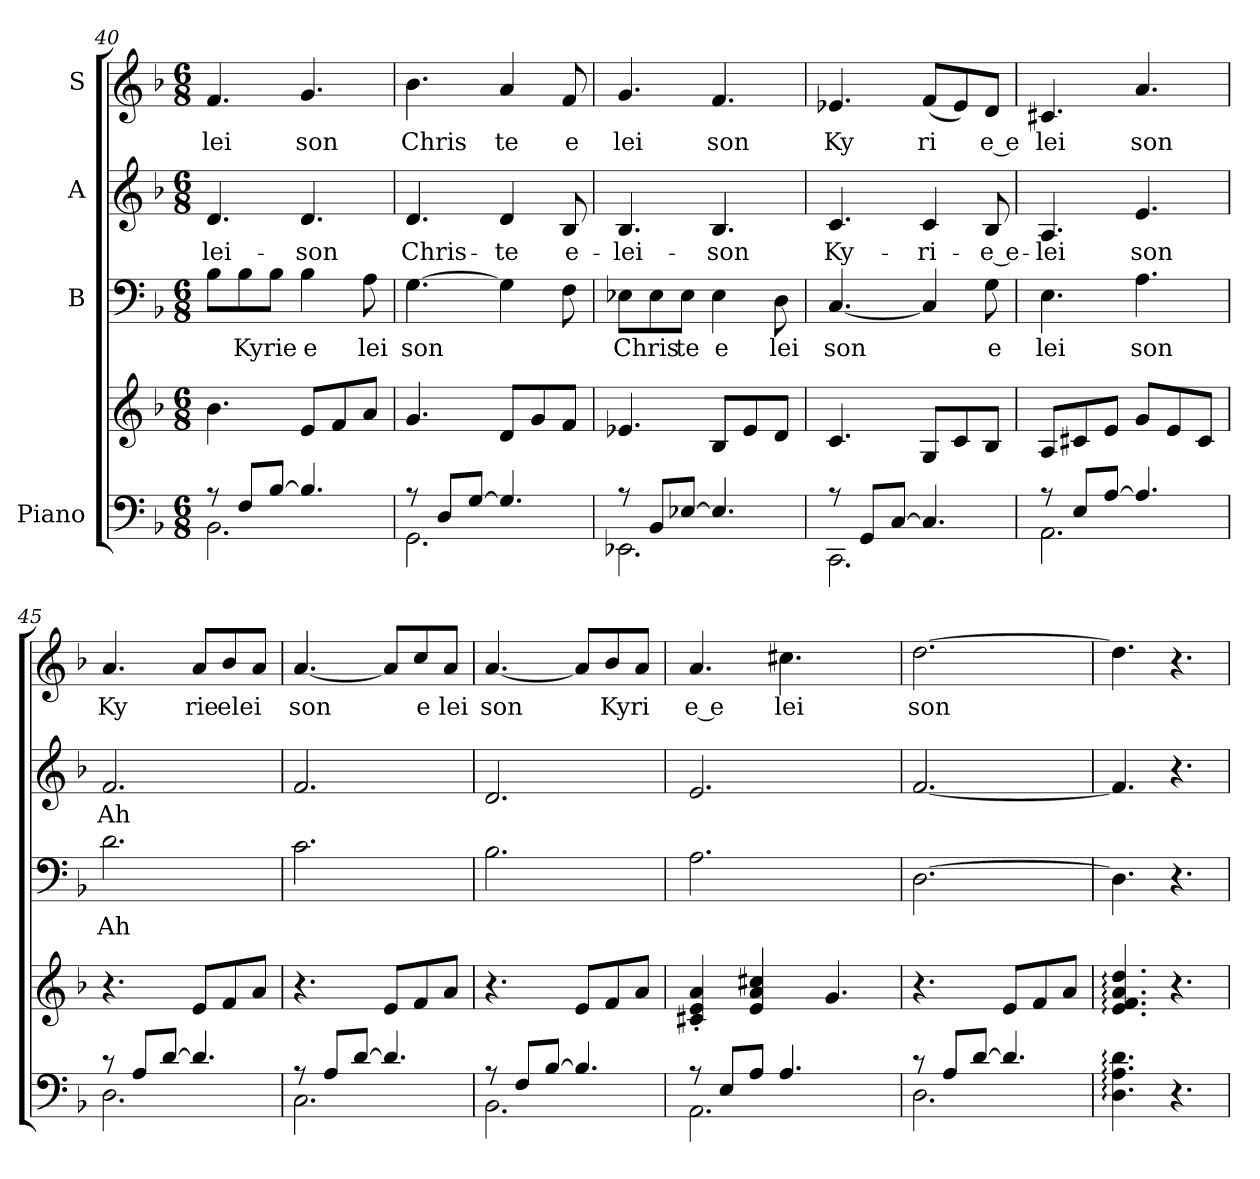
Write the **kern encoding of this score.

**kern	**kern	**kern	**text	**kern	**text	**kern	**text
*part4	*part4	*part3	*part3	*part2	*part2	*part1	*part1
*staff5	*staff4	*staff3	*staff3	*staff2	*staff2	*staff1	*staff1
*I"Piano	*	*I"B	*	*I"A	*	*I"S	*
*clefF4	*clefG2	*clefF4	*	*clefG2	*	*clefG2	*
*k[b-]	*k[b-]	*k[b-]	*	*k[b-]	*	*k[b-]	*
*F:	*F:	*F:	*	*F:	*	*F:	*
*M6/8	*M6/8	*M6/8	*	*M6/8	*	*M6/8	*
=40	=40	=40	=40	=40	=40	=40	=40
*^	*	*	*	*	*	*	*
!	!	!	!	!	!	!LO:LY:b:cj	!	!LO:LY:b:cj
8rA	2.BB-\	4.b-\	8B-\L	.	4.d/	-lei-	4.f/	lei
!	!	!	!	!LO:LY:b	!	!	!	!
8F/L	.	.	8B-\	Kyrie	.	.	.	.
[>8B-/J	.	.	8B-\J	.	.	.	.	.
!	!	!	!	!LO:LY:b	!	!LO:LY:b:cj	!	!LO:LY:b:cj
4.B-/]	.	8e/L	4B-\	e	4.d/	-son	4.g/	son
.	.	8f/	.	.	.	.	.	.
!	!	!	!	!LO:LY:b:cj	!	!	!	!
.	.	8a/J	8A\	lei	.	.	.	.
=41	=41	=41	=41	=41	=41	=41	=41	=41
!	!	!	!	!LO:LY:b	!	!LO:LY:b:cj	!	!LO:LY:b:cj
8rA	2.GG\	4.g/	[>4.G\	son	4.d/	Chris-	4.b-\	Chris
8D/L	.	.	.	.	.	.	.	.
[>8G/J	.	.	.	.	.	.	.	.
!	!	!	!	!	!	!LO:LY:b:cj	!	!LO:LY:b:cj
4.G/]	.	8d/L	4G\]	.	4d/	-te	4a/	te
.	.	8g/	.	.	.	.	.	.
!	!	!	!	!	!	!LO:LY:b:cj	!	!LO:LY:b:cj
.	.	8f/J	8F\	.	8B-/	e-	8f/	e
=42	=42	=42	=42	=42	=42	=42	=42	=42
!	!	!	!	!LO:LY:b	!	!LO:LY:b:cj	!	!LO:LY:b:cj
8rA	2.EE-X\	4.e-X/	8E-X\L	Chris	4.B-/	-lei-	4.g/	lei
8BB-/L	.	.	8E-\	.	.	.	.	.
!	!	!	!	!LO:LY:b:cj	!	!	!	!
[>8E-X/J	.	.	8E-\J	te	.	.	.	.
!	!	!	!	!LO:LY:b:cj	!	!LO:LY:b:cj	!	!LO:LY:b:cj
4.E-/]	.	8B-/L	4E-\	e	4.B-/	-son	4.f/	son
.	.	8e-/	.	.	.	.	.	.
!	!	!	!	!LO:LY:b:cj	!	!	!	!
.	.	8d/J	8D\	lei	.	.	.	.
=43	=43	=43	=43	=43	=43	=43	=43	=43
!	!	!	!	!LO:LY:b	!	!LO:LY:b:cj	!	!LO:LY:b:cj
8rA	2.CC\	4.c/	[<4.C/	son	4.c/	Ky-	4.e-X/	Ky
8GG/L	.	.	.	.	.	.	.	.
[>8C/J	.	.	.	.	.	.	.	.
!	!	!	!	!	!	!LO:LY:b:cj	!	!LO:LY:b:cj
4.C/]	.	8G/L	4C/]	.	4c/	-ri-	(<8f/L	ri
.	.	8c/	.	.	.	.	8e-/)	.
!	!	!	!	!LO:LY:b:cj	!	!LO:LY:b:rj	!	!LO:LY:b:rj
.	.	8B-/J	8G\	e	8B-/)	-e e-	(<8d>/J	e e
!!LO:LB:g=z
=44	=44	=44	=44	=44	=44	=44	=44	=44
!	!	!	!	!LO:LY:b:cj	!	!LO:LY:b:cj	!	!LO:LY:b:cj
8rA	2.AA\	8A/L	4.E\	lei	4.A/	-lei	4.c#X/	lei
8E/L	.	8c#X/	.	.	.	.	.	.
[>8A/J	.	8e/J	.	.	.	.	.	.
!	!	!	!	!LO:LY:b:cj	!	!LO:LY:b:cj	!	!LO:LY:b:cj
4.A/]	.	8g/L	4.A\	son	4.e/	son	4.a/	son
.	.	8e/	.	.	.	.	.	.
.	.	8c#/J	.	.	.	.	.	.
=45	=45	=45	=45	=45	=45	=45	=45	=45
!	!	!	!	!LO:LY:b	!	!LO:LY:b	!	!LO:LY:b:cj
8rc	2.D\	4.r	2.d\	Ah	2.f/	Ah	4.a/	Ky
8A/L	.	.	.	.	.	.	.	.
[>8d/J	.	.	.	.	.	.	.	.
!	!	!	!	!	!	!	!	!LO:LY:b:cj
4.d/]	.	8e/L	.	.	.	.	8a/L	rie
!	!	!	!	!	!	!	!	!LO:LY:b
.	.	8f/	.	.	.	.	8b-/	elei
.	.	8a/J	.	.	.	.	8a/J	.
=46	=46	=46	=46	=46	=46	=46	=46	=46
!	!	!	!	!	!	!	!	!LO:LY:b
8rA	2.C\	4.r	2.c\	.	2.f/	.	[<4.a/	son
8A/L	.	.	.	.	.	.	.	.
[>8d/J	.	.	.	.	.	.	.	.
4.d/]	.	8e/L	.	.	.	.	8a/L]	.
!	!	!	!	!	!	!	!	!LO:LY:b:cj
.	.	8f/	.	.	.	.	8cc/	e
!	!	!	!	!	!	!	!	!LO:LY:b:cj
.	.	8a/J	.	.	.	.	8a/J	lei
=47	=47	=47	=47	=47	=47	=47	=47	=47
!	!	!	!	!	!	!	!	!LO:LY:b
8rA	2.BB-\	4.r	2.B-\	.	2.d/	.	[<4.a/	son
8F/L	.	.	.	.	.	.	.	.
[>8B-/J	.	.	.	.	.	.	.	.
4.B-/]	.	8e/L	.	.	.	.	8a/L]	.
!	!	!	!	!	!	!	!	!LO:LY:b:cj
.	.	8f/	.	.	.	.	8b-/	Kyri
.	.	8a/J	.	.	.	.	8a/J	.
=48	=48	=48	=48	=48	=48	=48	=48	=48
!	!	!	!	!	!	!	!	!LO:LY:b:rj
8rA	2.AA\	4c#X/'> 4e/'> 4a/'>	2.A\	.	2.e/	.	4.a/	e e
8E/L	.	.	.	.	.	.	.	.
!	!	!LO:N:vis=4	!	!	!	!	!	!
8A/J	.	4.cc#X/ 4.e/ 4.a/	.	.	.	.	.	.
!	!	!	!	!	!	!	!	!LO:LY:b:cj
4.A/	.	.	.	.	.	.	4.cc#X\	lei
.	.	4.g/	.	.	.	.	.	.
4ryy	4ryy	.	4ryy	.	4ryy	.	4ryy	.
=49	=49	=49	=49	=49	=49	=49	=49	=49
!	!	!	!	!	!	!	!	!LO:LY:b
8rc	2.D\	4.r	[>2.D\	.	[<2.f/	.	[>2.dd\	son
8A/L	.	.	.	.	.	.	.	.
[>8d/J	.	.	.	.	.	.	.	.
4.d/]	.	8e/L	.	.	.	.	.	.
.	.	8f/	.	.	.	.	.	.
.	.	8a/J	.	.	.	.	.	.
*v	*v	*	*	*	*	*	*	*
=50	=50	=50	=50	=50	=50	=50	=50
4.D\: 4.d\: 4.A\:	4.e/: 4.a/: 4.dd/: 4.f/:	4.D\]	.	4.f/]	.	4.dd\]	.
4.r	4.r	4.r	.	4.r	.	4.r	.
=	=	=	=	=	=	=	=
*-	*-	*-	*-	*-	*-	*-	*-
